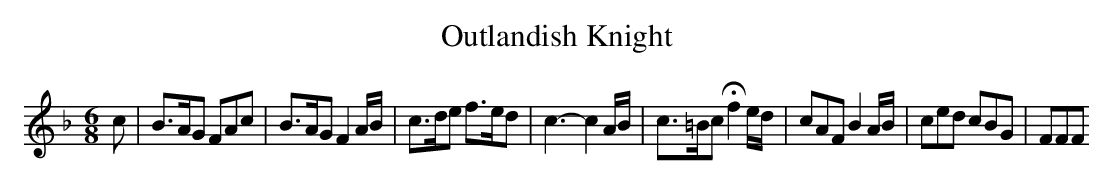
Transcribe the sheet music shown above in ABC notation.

X:1
T:Outlandish Knight
M:6/8
L:1/8
K:F
c | B>AG FAc | B>AG F2 A/B/ | c>de f>ed | c3-c2 A/B/ | c>=Bc Hf2 e/d/ | cAF B2 A/B/ | ced cBG | FFF
